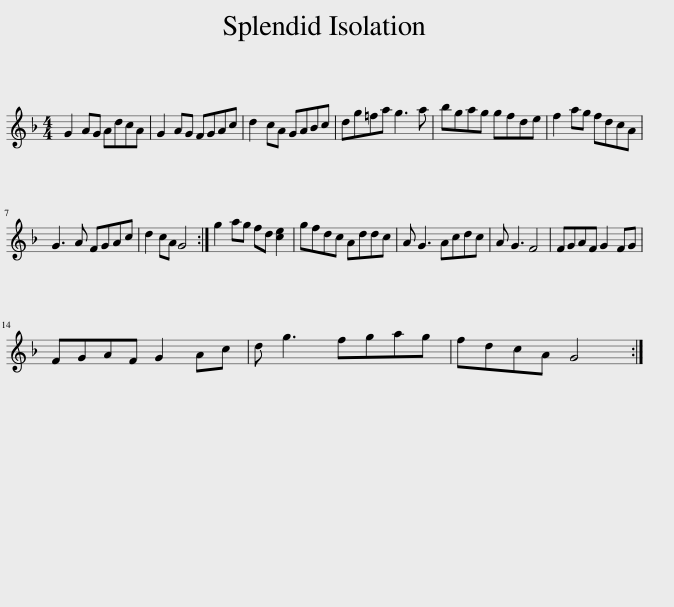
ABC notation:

X:1
L:1/8
M:4/4
I:linebreak $
K:F
V:1 treble
V:1
 G2 AG AdcA | G2 AG FGAc | d2 cA GABc | dg=fa g3 a | bgag gfde | %5
 f2 ag fdcA |$ G3 A FGAc | d2 cA G4 :| g2 ag fd [ce]2 | gfdc Addc | %10
 A G3 Acdc | A G3 F4 | FGAF G2 FG |$ FGAF G2 Ac | d g3 fgag | %15
 fdcA G4 :| %16
